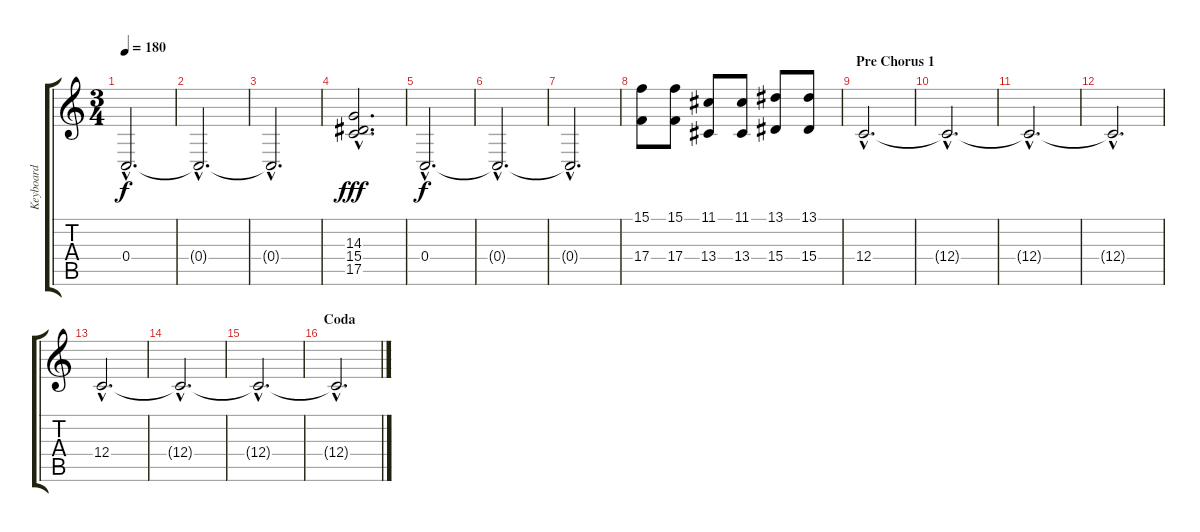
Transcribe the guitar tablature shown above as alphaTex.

\track ("Keyboard" "Keyboard") {instrument pad2warm}
\staff {score tabs}
\tuning (D4 A3 F3 C3 G2 C2) {hide}
\ts (3 4)
\tempo 180
\clef g2
\ks c
0.4{hac}.2{d dy f volume 11 instrument pad2warm} |
0.4{hac t}.2{d} |
0.4{hac t}.2{d} |
(14.3{hac} 15.4{hac} 17.5{hac}).2{d dy fff} |
0.4{hac}.2{d dy f volume 11 instrument pad2warm} |
0.4{hac t}.2{d} |
0.4{hac t}.2{d} |
(15.1 17.4).8{instrument tremolostrings} (15.1 17.4).8 (11.1 13.4).8 (11.1 13.4).8 (13.1 15.4).8 (13.1 15.4).8 |
\section ("" "Pre Chorus 1")
12.4{hac}.2{d instrument pad2warm} |
12.4{hac t}.2{d} |
12.4{hac t}.2{d} |
12.4{hac t}.2{d} |
12.4{hac}.2{d volume 11 instrument pad2warm} |
12.4{hac t}.2{d} |
12.4{hac t}.2{d} |
\section ("" "Coda")
12.4{hac t}.2{d}
